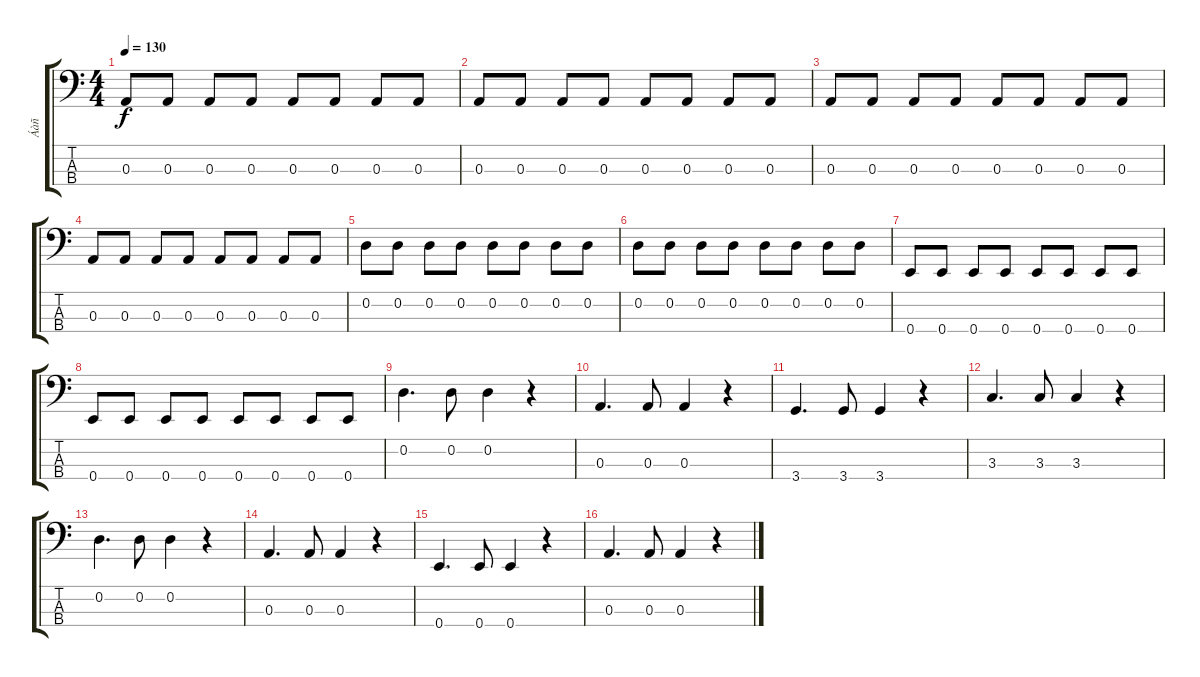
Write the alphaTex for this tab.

\track ("Áàñ" "Áàñ") {instrument electricbassfinger}
\staff {score tabs}
\tuning (G2 D2 A1 E1) {hide}
\ts (4 4)
\tempo 130
\clef f4
\ks c
0.3.8{dy f} 0.3.8 0.3.8 0.3.8 0.3.8 0.3.8 0.3.8 0.3.8 |
0.3.8 0.3.8 0.3.8 0.3.8 0.3.8 0.3.8 0.3.8 0.3.8 |
0.3.8 0.3.8 0.3.8 0.3.8 0.3.8 0.3.8 0.3.8 0.3.8 |
0.3.8 0.3.8 0.3.8 0.3.8 0.3.8 0.3.8 0.3.8 0.3.8 |
0.2.8 0.2.8 0.2.8 0.2.8 0.2.8 0.2.8 0.2.8 0.2.8 |
0.2.8 0.2.8 0.2.8 0.2.8 0.2.8 0.2.8 0.2.8 0.2.8 |
0.4.8 0.4.8 0.4.8 0.4.8 0.4.8 0.4.8 0.4.8 0.4.8 |
0.4.8 0.4.8 0.4.8 0.4.8 0.4.8 0.4.8 0.4.8 0.4.8 |
0.2.4{d} 0.2.8 0.2.4 r.4 |
0.3.4{d} 0.3.8 0.3.4 r.4 |
3.4.4{d} 3.4.8 3.4.4 r.4 |
3.3.4{d} 3.3.8 3.3.4 r.4 |
0.2.4{d} 0.2.8 0.2.4 r.4 |
0.3.4{d} 0.3.8 0.3.4 r.4 |
0.4.4{d} 0.4.8 0.4.4 r.4 |
0.3.4{d} 0.3.8 0.3.4 r.4
